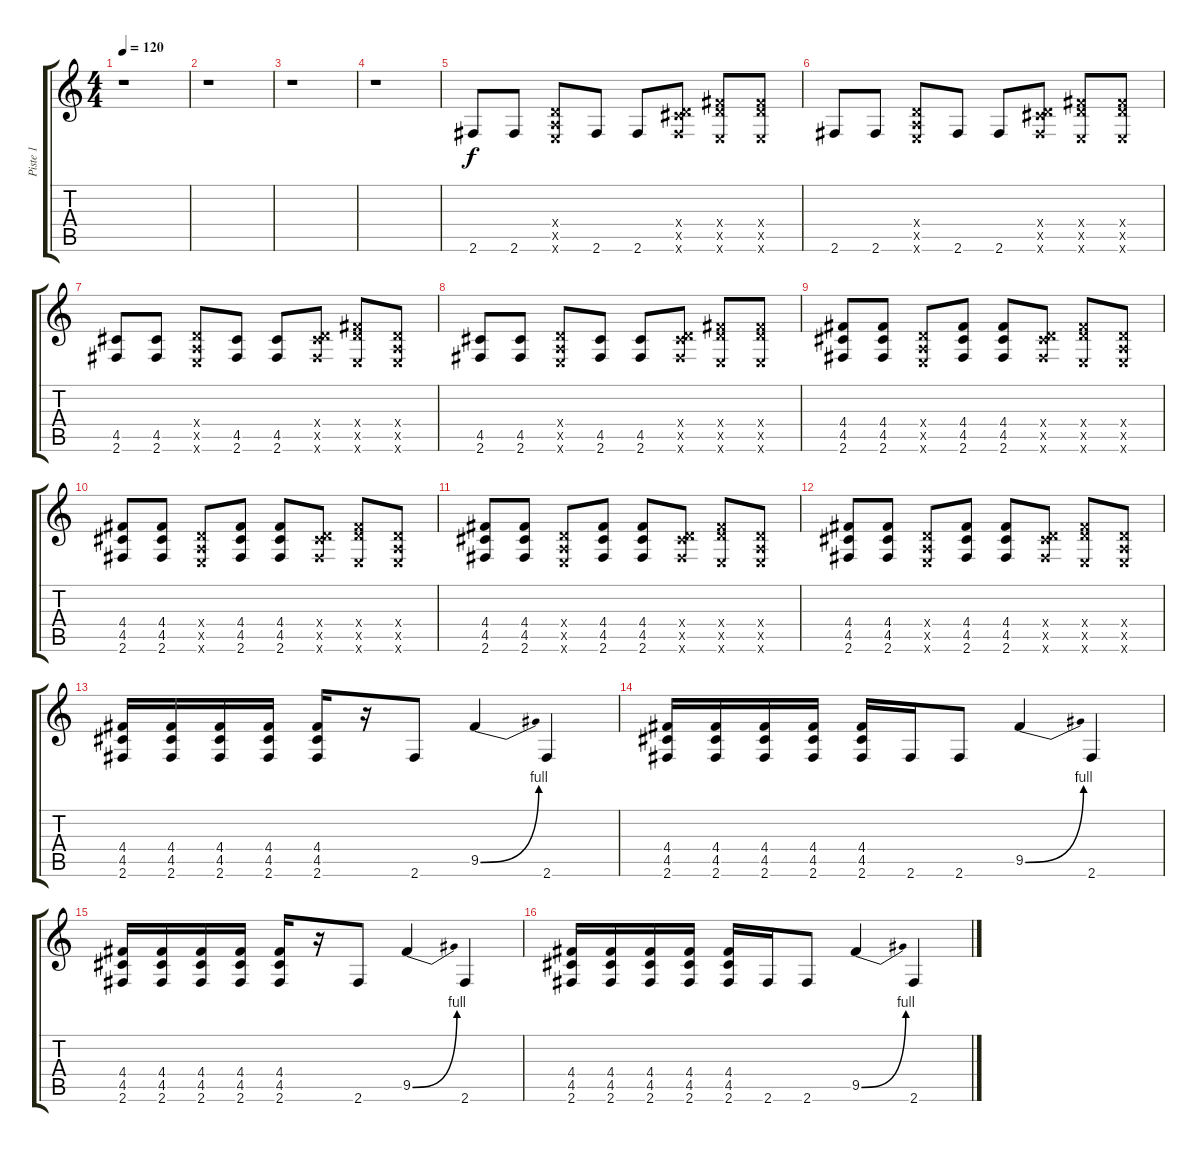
\track ("Piste 1" "Piste 1") {instrument distortionguitar}
\staff {score tabs}
\tuning (E4 B3 G3 D3 A2 E2) {hide}
\ts (4 4)
\tempo 120
\clef g2
\ks c
r.1{dy f} |
r.1 |
r.1 |
r.1 |
2.6.8 2.6.8 (0.4{x} 0.5{x} 0.6{x}).8 2.6.8 2.6.8 (0.4{x} 4.5{x} 2.6{x}).8 (0.4{x} 9.5{x} 0.6{x}).8 (0.4{x} 9.5{x} 0.6{x}).8 |
2.6.8 2.6.8 (0.4{x} 0.5{x} 0.6{x}).8 2.6.8 2.6.8 (0.4{x} 4.5{x} 2.6{x}).8 (0.4{x} 9.5{x} 0.6{x}).8 (0.4{x} 9.5{x} 0.6{x}).8 |
(4.5 2.6).8 (4.5 2.6).8 (0.4{x} 0.5{x} 0.6{x}).8 (4.5 2.6).8 (4.5 2.6).8 (0.4{x} 4.5{x} 2.6{x}).8 (0.4{x} 9.5{x} 0.6{x}).8 (0.4{x} 0.5{x} 0.6{x}).8 |
(4.5 2.6).8 (4.5 2.6).8 (0.4{x} 0.5{x} 0.6{x}).8 (4.5 2.6).8 (4.5 2.6).8 (0.4{x} 4.5{x} 2.6{x}).8 (0.4{x} 9.5{x} 0.6{x}).8 (0.4{x} 9.5{x} 0.6{x}).8 |
(4.4 4.5 2.6).8 (4.4 4.5 2.6).8 (0.4{x} 0.5{x} 0.6{x}).8 (4.4 4.5 2.6).8 (4.4 4.5 2.6).8 (0.4{x} 4.5{x} 2.6{x}).8 (0.4{x} 9.5{x} 0.6{x}).8 (0.4{x} 0.5{x} 0.6{x}).8 |
(4.4 4.5 2.6).8 (4.4 4.5 2.6).8 (0.4{x} 0.5{x} 0.6{x}).8 (4.4 4.5 2.6).8 (4.4 4.5 2.6).8 (0.4{x} 4.5{x} 2.6{x}).8 (0.4{x} 9.5{x} 0.6{x}).8 (0.4{x} 0.5{x} 0.6{x}).8 |
(4.4 4.5 2.6).8 (4.4 4.5 2.6).8 (0.4{x} 0.5{x} 0.6{x}).8 (4.4 4.5 2.6).8 (4.4 4.5 2.6).8 (0.4{x} 4.5{x} 2.6{x}).8 (0.4{x} 9.5{x} 0.6{x}).8 (0.4{x} 0.5{x} 0.6{x}).8 |
(4.4 4.5 2.6).8 (4.4 4.5 2.6).8 (0.4{x} 0.5{x} 0.6{x}).8 (4.4 4.5 2.6).8 (4.4 4.5 2.6).8 (0.4{x} 4.5{x} 2.6{x}).8 (0.4{x} 9.5{x} 0.6{x}).8 (0.4{x} 0.5{x} 0.6{x}).8 |
(4.4 4.5 2.6).16 (4.4 4.5 2.6).16 (4.4 4.5 2.6).16 (4.4 4.5 2.6).16 (4.4 4.5 2.6).16 r.16 2.6.8 9.5{be (bend 0 0 60 4)}.4 2.6.4 |
(4.4 4.5 2.6).16 (4.4 4.5 2.6).16 (4.4 4.5 2.6).16 (4.4 4.5 2.6).16 (4.4 4.5 2.6).16 2.6.16 2.6.8 9.5{be (bend 0 0 60 4)}.4 2.6.4 |
(4.4 4.5 2.6).16 (4.4 4.5 2.6).16 (4.4 4.5 2.6).16 (4.4 4.5 2.6).16 (4.4 4.5 2.6).16 r.16 2.6.8 9.5{be (bend 0 0 60 4)}.4 2.6.4 |
(4.4 4.5 2.6).16 (4.4 4.5 2.6).16 (4.4 4.5 2.6).16 (4.4 4.5 2.6).16 (4.4 4.5 2.6).16 2.6.16 2.6.8 9.5{be (bend 0 0 60 4)}.4 2.6.4
